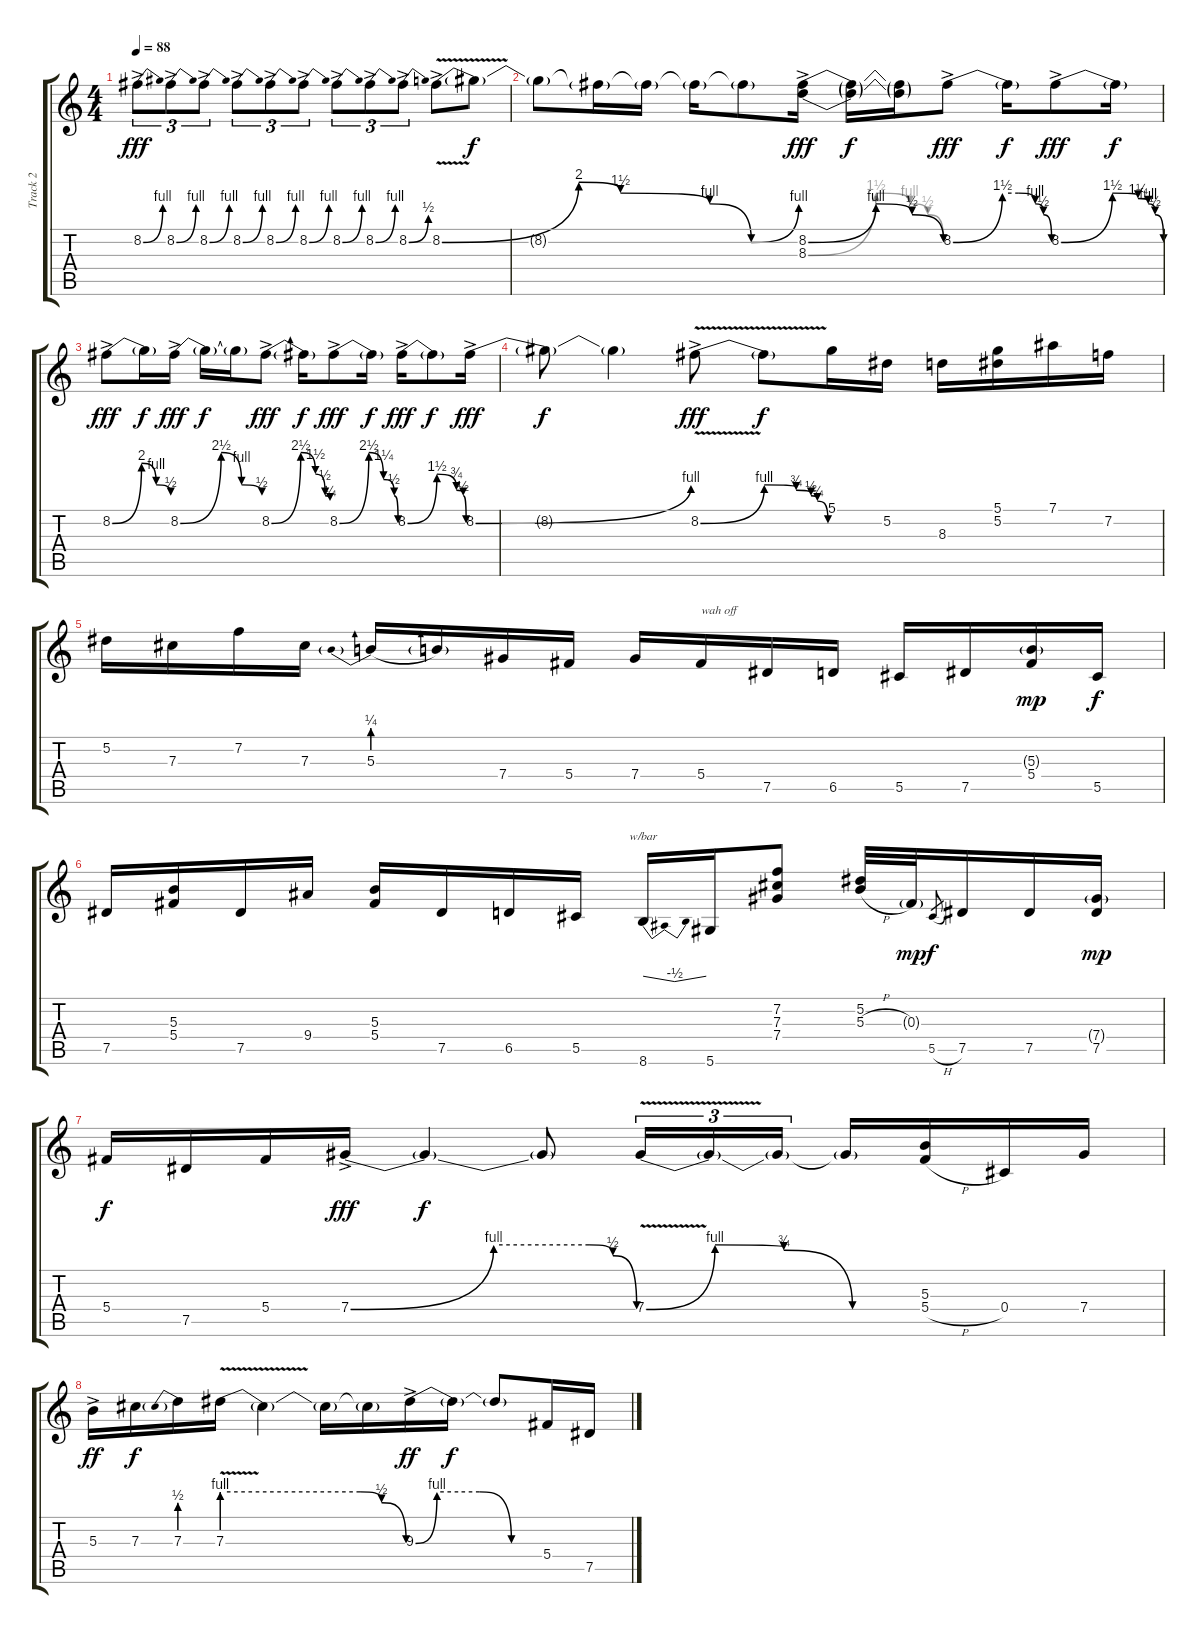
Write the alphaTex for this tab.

\track ("Track 2" "Track 2") {instrument electricguitarjazz}
\staff {score tabs}
\tuning (Eb4 Bb3 Gb3 Db3 Ab2 Eb2) {hide}
\ts (4 4)
\tempo 88
\clef g2
\ks aminor
8.2{be (bend 0 0 60 4) ac}.8{tu (3 2) dy fff} 8.2{be (bend 0 0 60 4) ac}.8{tu (3 2)} 8.2{be (bend 0 0 60 4) ac}.8{tu (3 2)} 8.2{be (bend 0 0 60 4) ac}.8{tu (3 2)} 8.2{be (bend 0 0 60 4) ac}.8{tu (3 2)} 8.2{be (bend 0 0 60 4) ac}.8{tu (3 2)} 8.2{be (bend 0 0 60 4) ac}.8{tu (3 2)} 8.2{be (bend 0 0 60 4) ac}.8{tu (3 2)} 8.2{be (bend 0 0 60 2) ac}.8{tu (3 2)} 8.2{be (custom 0 0 23 8 30 6 45 4 52 0 60 4) v ac}.8 8.2{t}.8{dy f} |
8.2{t}.8 8.2{t}.16 8.2{t}.16 8.2{t}.16 8.2{t}.8 (8.2{be (custom 0 0 30 4 46 2 60 0) ac} 8.3{be (custom 0 0 30 6 45 4 53 2 60 0)}).16{dy fff} (8.2{t} 8.3{t}).16{dy f} (8.2{t} 8.3{t}).16 8.2{be (custom 0 0 30 6 40 6 50 4 55 2 60 0) ac}.8{dy fff} 8.2{t}.16{dy f} 8.2{be (custom 0 0 30 6 45 5 51 4 55 2 60 0) ac}.8{dy fff} 8.2{t}.16{dy f} |
8.2{be (custom 0 0 30 8 45 4 60 2) ac}.8{dy fff} 8.2{t}.16{dy f} 8.2{be (custom 0 0 30 10 45 4 60 2) ac}.16{dy fff} 8.2{t}.16{dy f} 8.2{t}.16 8.2{be (custom 0 0 30 10 45 6 55 2 60 1) ac}.8{dy fff} 8.2{t}.16{dy f} 8.2{be (custom 0 0 30 10 45 5 56 2 60 0) ac}.8{dy fff} 8.2{t}.16{dy f} 8.2{be (custom 0 0 30 6 50 3 57 2 60 0) ac}.16{dy fff} 8.2{t}.8{dy f} 8.2{be (bend 0 0 60 4) ac}.16{dy fff} |
8.2{t}.8{dy f} 8.2{t}.4 8.2{be (custom 0 0 30 4 45 3 52 2 55 1 60 0) v ac}.8{dy fff} 8.2{t}.8{dy f} 5.1.16 5.2.16 8.3.16 (5.1 5.2).16 7.1.16 7.2.16 |
5.2.16 7.3.16 7.2.16 7.3.16 5.3{be (prebend 0 1 60 1)}.16 5.3{t}.16 7.4.16 5.4.16 7.4.16 5.4.16{txt "wah off"} 7.5.16 6.5.16 5.5.16 7.5.16 (5.3{g} 5.4).16{dy mp} 5.5.16{dy f} |
7.5.16 (5.3 5.4).16 7.5.16 9.4.16 (5.3 5.4).16 7.5.16 6.5.16 5.5.16 8.6.16{tbe (dip default 0 0 30 -2 60 0)} 5.6.16 (7.2 7.3 7.4).8 (5.2 5.3{h}).32 0.3{g}.32{dy mp} 5.5{h}.8{gr dy f} 7.5.16 7.5.16 (7.4{g} 7.5).16{dy mp} |
5.4.16{dy f} 7.5.16 5.4.16 7.4{be (custom 0 0 30 4 50 4 55 2 60 0) ac}.16{dy fff} 7.4{t}.4{dy f} 7.4{t}.8 7.4{be (custom 0 0 15 4 30 3 45 0 60 0) v}.16{tu (3 2)} 7.4{t}.16{tu (3 2)} 7.4{t}.16{tu (3 2)} 7.4{t}.16 (5.3 5.4{h}).16 0.4.16 7.4.16 |
5.3{ac}.16{dy ff} 7.3.16{dy f} 7.3{be (prebend 0 2 60 2)}.16 7.3{be (custom 0 4 45 4 52 2 60 0) v}.16 7.3{t}.4 7.3{t}.16 7.3{t}.16 9.3{be (custom 0 0 10 4 20 4 30 4 45 0 60 0) ac}.16{dy ff} 9.3{t}.16{dy f} 9.3{t}.8 5.4.16 7.5.16
